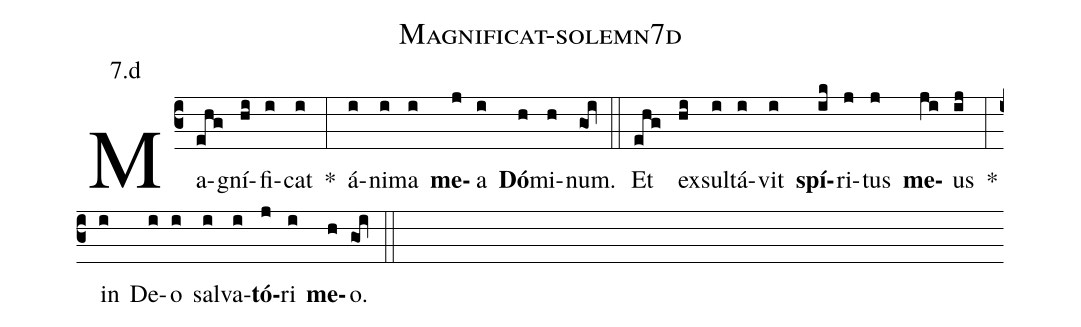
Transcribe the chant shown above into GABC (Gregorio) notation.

name: Magnificat-solemn7d;
annotation: 7.d;
%%
(c3) Ma(ehg)gní(hi)fi(i)cat(i) <sp>*</sp>(:) á(i)ni(i)ma(i) <b>me</b>(j)a(i) <b>Dó</b>(h)mi(h)num.(goi) (::)
Et(ehg) ex(hi)sul(i)tá(i)vit(i) <b>spí</b>(ik)ri(j)tus(j) <b>me</b>(ji)us(ij) <sp>*</sp>(:) in(i) De(i)o(i) sal(i)va(i)<b>tó</b>(j)ri(i) <b>me</b>(h)o.(goi) (::)
